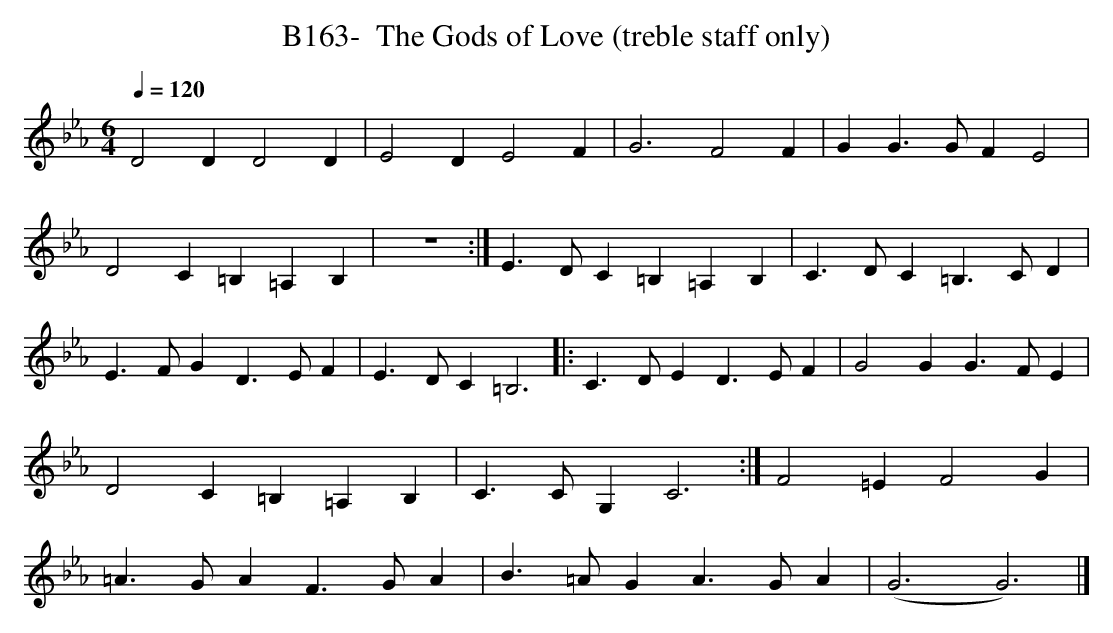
X:1
T:B163-  The Gods of Love (treble staff only)
Q:1/4=120
L:1/4
M:6/4
K:Gphrygian
D2DD2D|E2DE2F|G3F2F|GG3/2G/2FE2|\
D2C=B,=A,B,|z6:|E3/2D/2C=B,=A,B,|C3/2D/2C=B,3/2C/2D|\
E3/2F/2GD3/2E/2F|E3/2D/2C=B,3|:C3/2D/2ED3/2E/2F|\
G2GG3/2F/2E|D2C=B,=A,B,|C3/2C/2G,C3:|\
F2=EF2G|=A3/2G/2AF3/2G/2A|\
B3/2=A/2GA3/2G/2A|(G3G3)|]
